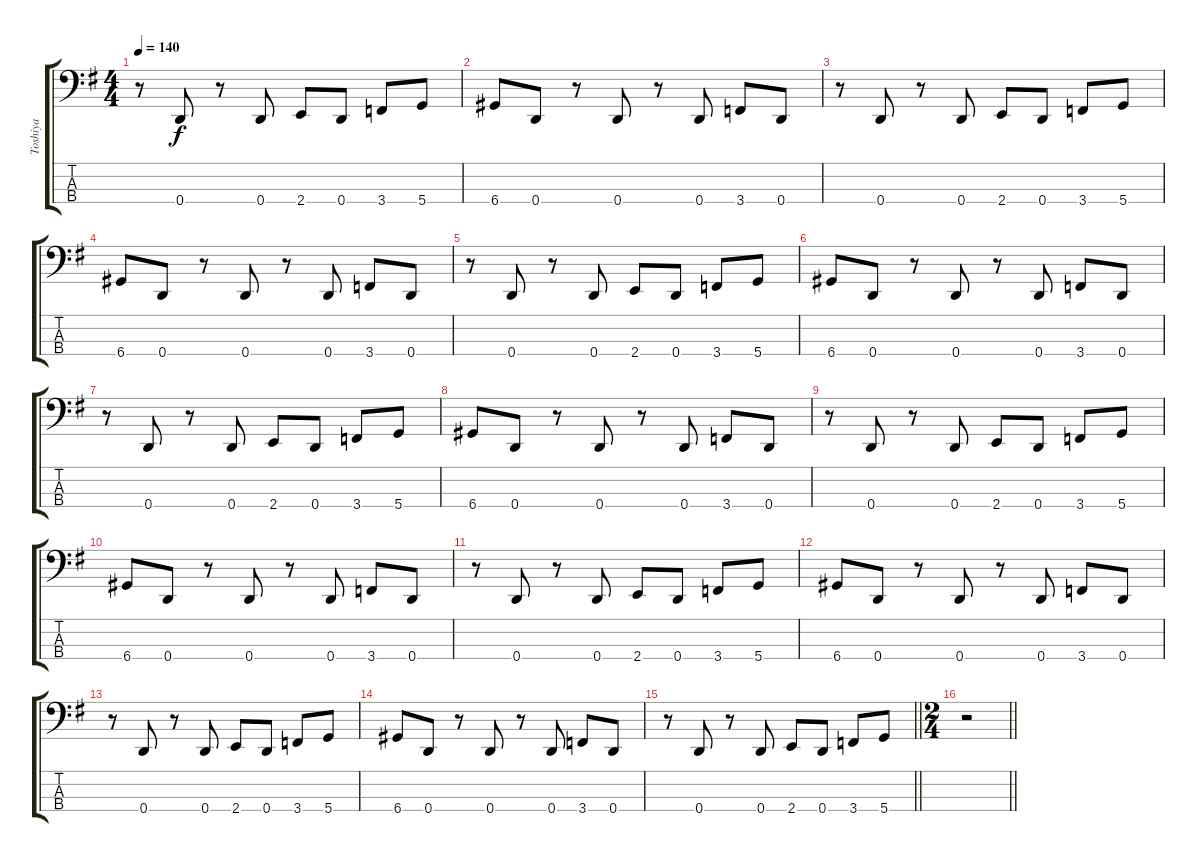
\track ("Toshiya" "Toshiya") {instrument electricbasspick}
\staff {score tabs}
\tuning (F2 C2 G1 D1) {hide}
\ts (4 4)
\tempo 140
\clef f4
\ks g
r.8{dy f} 0.4.8 r.8 0.4.8 2.4.8 0.4.8 3.4.8 5.4.8 |
6.4.8 0.4.8 r.8 0.4.8 r.8 0.4.8 3.4.8 0.4.8 |
r.8 0.4.8 r.8 0.4.8 2.4.8 0.4.8 3.4.8 5.4.8 |
6.4.8 0.4.8 r.8 0.4.8 r.8 0.4.8 3.4.8 0.4.8 |
r.8 0.4.8 r.8 0.4.8 2.4.8 0.4.8 3.4.8 5.4.8 |
6.4.8 0.4.8 r.8 0.4.8 r.8 0.4.8 3.4.8 0.4.8 |
r.8 0.4.8 r.8 0.4.8 2.4.8 0.4.8 3.4.8 5.4.8 |
6.4.8 0.4.8 r.8 0.4.8 r.8 0.4.8 3.4.8 0.4.8 |
r.8 0.4.8 r.8 0.4.8 2.4.8 0.4.8 3.4.8 5.4.8 |
6.4.8 0.4.8 r.8 0.4.8 r.8 0.4.8 3.4.8 0.4.8 |
r.8 0.4.8 r.8 0.4.8 2.4.8 0.4.8 3.4.8 5.4.8 |
6.4.8 0.4.8 r.8 0.4.8 r.8 0.4.8 3.4.8 0.4.8 |
r.8 0.4.8 r.8 0.4.8 2.4.8 0.4.8 3.4.8 5.4.8 |
6.4.8 0.4.8 r.8 0.4.8 r.8 0.4.8 3.4.8 0.4.8 |
\barLineRight lightlight
r.8 0.4.8 r.8 0.4.8 2.4.8 0.4.8 3.4.8 5.4.8 |
\ts (2 4)
\barLineRight lightlight
r.2
